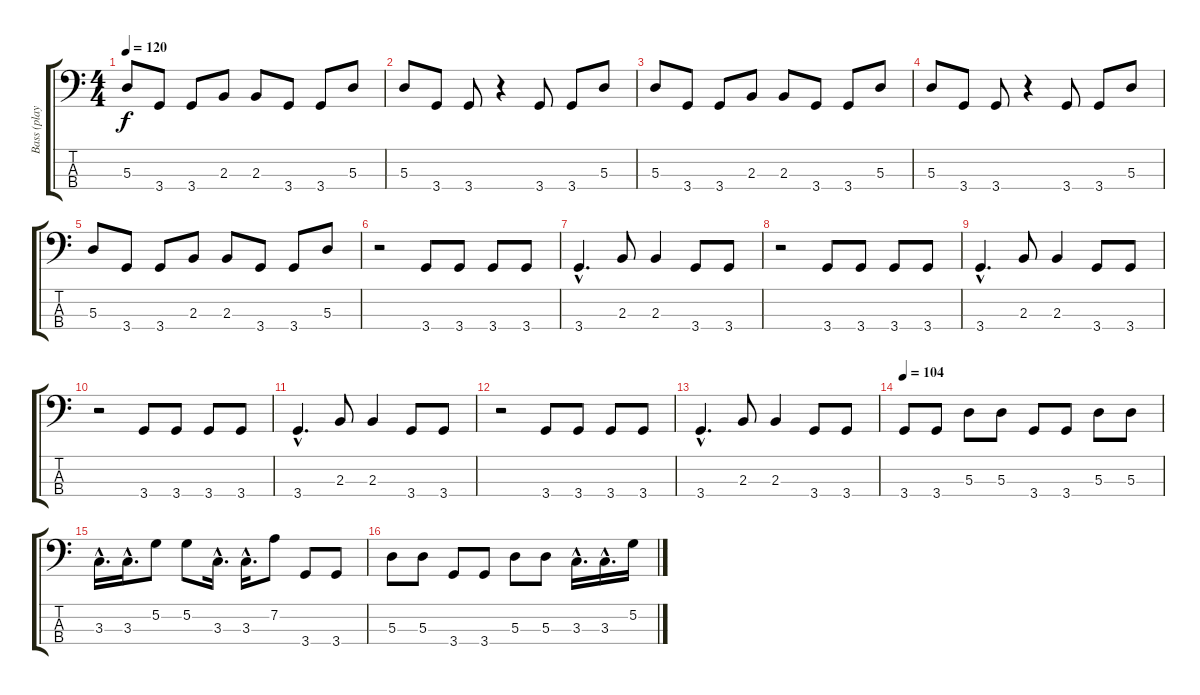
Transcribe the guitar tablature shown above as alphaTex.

\track ("Bass (played by 'The Rod ' )" "Bass (play") {instrument electricbassfinger}
\staff {score tabs}
\tuning (G2 D2 A1 E1) {hide}
\ts (4 4)
\tempo 120
\clef f4
\ks c
5.3.8{dy f} 3.4.8 3.4.8 2.3.8 2.3.8 3.4.8 3.4.8 5.3.8 |
5.3.8 3.4.8 3.4.8 r.4 3.4.8 3.4.8 5.3.8 |
5.3.8 3.4.8 3.4.8 2.3.8 2.3.8 3.4.8 3.4.8 5.3.8 |
5.3.8 3.4.8 3.4.8 r.4 3.4.8 3.4.8 5.3.8 |
5.3.8 3.4.8 3.4.8 2.3.8 2.3.8 3.4.8 3.4.8 5.3.8 |
r.2 3.4.8 3.4.8 3.4.8 3.4.8 |
3.4{hac}.4{d} 2.3.8 2.3.4 3.4.8 3.4.8 |
r.2 3.4.8 3.4.8 3.4.8 3.4.8 |
3.4{hac}.4{d} 2.3.8 2.3.4 3.4.8 3.4.8 |
r.2 3.4.8 3.4.8 3.4.8 3.4.8 |
3.4{hac}.4{d} 2.3.8 2.3.4 3.4.8 3.4.8 |
r.2 3.4.8 3.4.8 3.4.8 3.4.8 |
3.4{hac}.4{d} 2.3.8 2.3.4 3.4.8 3.4.8 |
\tempo 104
3.4.8 3.4.8 5.3.8 5.3.8 3.4.8 3.4.8 5.3.8 5.3.8 |
3.3{hac}.16{d} 3.3{hac}.16{d} 5.2.8 5.2.8 3.3{hac}.16{d} 3.3{hac}.16{d} 7.2.8 3.4.8 3.4.8 |
5.3.8 5.3.8 3.4.8 3.4.8 5.3.8 5.3.8 3.3{hac}.16{d} 3.3{hac}.16{d} 5.2.16
